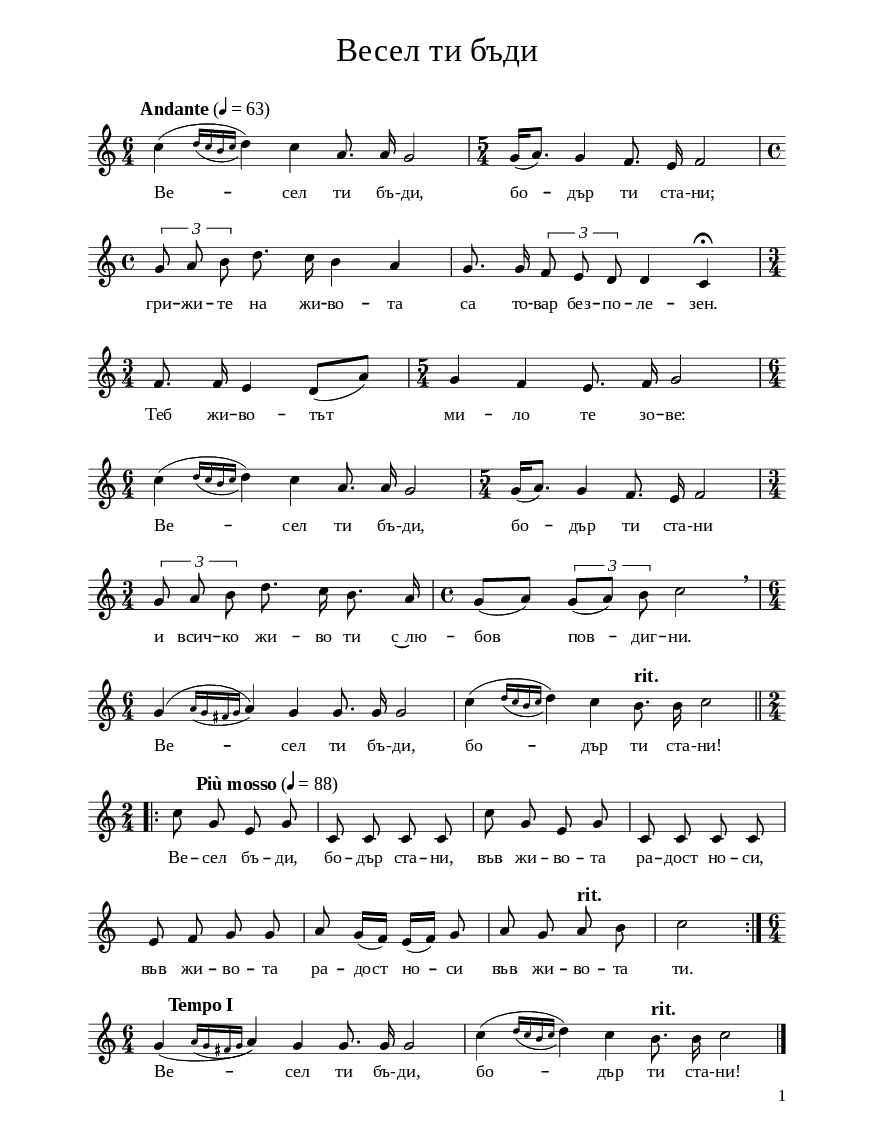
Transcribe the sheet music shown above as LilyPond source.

\version "2.24.2"

% include paper part and global functions
\include "include/globals.ily"

\bookpart {
  \label #'ref096
  \tocItem \markup "Весел ти бъди"
  \paper {
    print-all-headers = ##t
    print-page-number = ##t
    print-first-page-number = ##t

    % put page numbers on the bottom
    oddHeaderMarkup = \markup ""
    evenHeaderMarkup = \markup ""
    oddFooterMarkup = \markup
    \fill-line {
      ""
      \if \should-print-page-number \fromproperty #'page:page-number-string
    }
    evenFooterMarkup = \markup
    \fill-line {
      \if \should-print-page-number \fromproperty #'page:page-number-string
      ""
    }

    left-margin = 1.5\cm
    right-margin = 1.5\cm
    top-margin = 1.6\cm
    bottom-margin = 1.2\cm
    ragged-bottom = ##t % do not spread the staves to fill the whole vertical space

    % change distance between staves
    system-system-spacing =
    #'((basic-distance . 11)
       (minimum-distance . 6)
       (padding . 1)
       (stretchability . 12))
  }
  \score {
    \include "include/score-layout.ily"


    \new Voice \absolute  {
      \clef treble
      \key c \major
      \time 6/4
      \tempoFunc "Andante" 4 "63"

      %\override Score.NoteSpacing.stem-spacing-correction = #-2
      c''4 ( \acciaccatura { d''16 c'' b' c'' } d''4 ) c'' \autoBeamOff a'8. a'16 g'2 |\time 5/4 g'16[( a'8. )] g'4 f'8. e'16 f'2 | \time 4/4 \break

      \tuplet 3/2 {g'8 a' b'} d''8. c''16 b'4 a'4 | g'8. g'16 \tuplet 3/2 {f'8 e'8 d'8 } d'4 c'4\fermata | \time 3/4 \break

      f'8. f'16 e'4 d'8[(a'8)] | \time 5/4 g'4 f' e'8. f'16 g'2 | \time 6/4 \break


      c''4 ( \acciaccatura { d''16[ c'' b' c'' ]} d''4 ) c'' a'8. a'16 g'2 |\time 5/4 g'16[( a'8.)] \autoBeamOff  g'4 f'8.e'16 f'2 | \time 3/4 \break


      \tuplet 3/2 {g'8 a' b'} d''8. c''16 b'8. a'16 | \time 4/4 g'8[(a'8)] \tuplet 3/2 {g'8[(a'8)] b'8} c''2 \breathe | \time 6/4 \break

      \slurUp g'4(  \acciaccatura { a'16[g' fis' g']} a'4)  \slurNeutral g'4 g'8. g'16 g'2 | c''4( \acciaccatura { d''16[ c'' b' c'' ]} d''4) c''4 \tempo "rit." b'8. b'16 c''2 | \time 2/4 \break

      \bar ".|:-||"


      \tempoFunc   "            Più mosso" 4 "88"
      c''8 g' e' g' | c' c' c' c' | c'' g' e' g' | c' c' c' c' | \break

      e' f' g' g'  | a' g'16([f']) e'([f']) g'8 | a' g' \tempo "rit." a' b' | c''2 | \bar ":|." \time 6/4 \break

      \tempo "      Tempo I" g'4(  \acciaccatura { a'16[g' fis' g']} a'4) g'4 g'8. g'16 g'2 | c''4( \acciaccatura { d''16[ c'' b' c'' ]} d''4) c''4 \tempo "rit." b'8. b'16 c''2 | \bar "|."
    }

    \addlyrics {
      Ве -- сел ти бъ -- "-ди," бо -- дър ти ста -- "-ни;"
      гри  -- жи -- те на жи -- во -- та
      са то -- вар без -- по -- ле -- зен.
      Теб жи -- во -- тът ми -- ло те зо -- ве:
      Ве  -- сел ти бъ -- "-ди," бо -- дър ти ста -- "-ни"
      и всич -- ко жи -- во ти с~лю -- бов пов  -- диг -- ни.
      Ве -- сел ти бъ -- "-ди," бо -- дър ти ста -- "-ни!"
      Ве -- сел бъ -- ди, бо -- дър ста -- ни,
      във жи -- во -- та ра -- дост но -- си,
      във жи -- во -- та ра -- дост но -- си
      във жи -- во -- та ти.
      Ве -- сел ти "бъ-" -- ди, бо -- дър ти ста -- "-ни!"
    }

    \header {
      title = \titleFunc "Весел ти бъди" "Vesel ti bădi"
    }

    \midi{}

  } % score

} % bookpart
